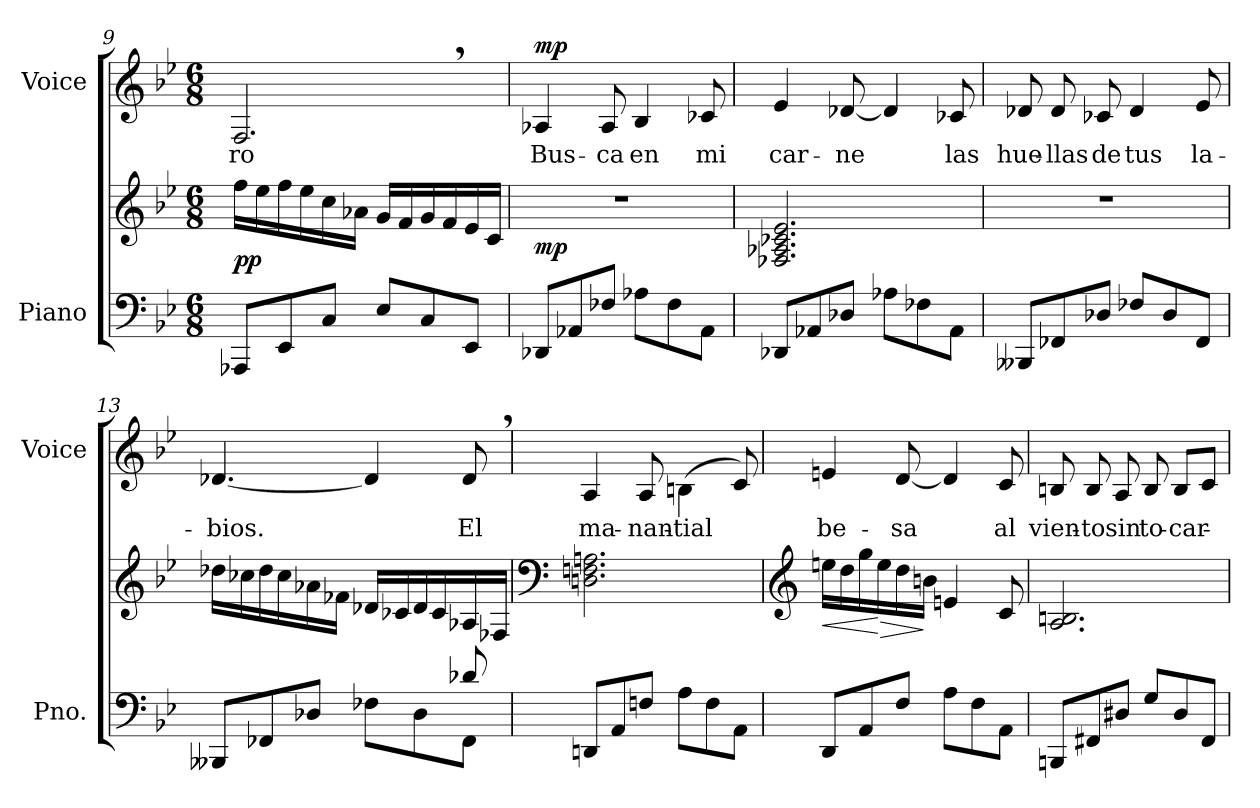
**kern	**kern	**dynam	**kern	**text	**dynam
*part2	*part2	*part2	*part1	*part1	*part1
*staff3	*staff2	*staff2/3	*staff1	*staff1	*staff1
*I"Piano	*	*	*I"Voice	*	*
*I'Pno.	*	*	*I'Voice	*	*
*clefF4	*clefG2	*	*clefG2	*	*
*k[b-e-]	*k[b-e-]	*	*k[b-e-]	*	*
*B-:	*B-:	*	*B-:	*	*
*M6/8	*M6/8	*	*M6/8	*	*
=9	=9	=9	=9	=9	=9
!	!	!	!	!LO:LY:b:color=#000000	!
8AAA-Xi/L	16ffi\LL	pp	2.F,i/	-ro	.
.	16ee-i\	.	.	.	.
8EE-i/	16ffi\	.	.	.	.
.	16ee-i\	.	.	.	.
8Ci/J	16cci\	.	.	.	.
.	16a-Xi\JJ	.	.	.	.
8E-i/L	16gi/LL	.	.	.	.
.	16fi/	.	.	.	.
8Ci/	16gi/	.	.	.	.
.	16fi/	.	.	.	.
8EE-i/J	16e-i/	.	.	.	.
.	16ci/JJ	.	.	.	.
!!LO:PB:g=z
=10	=10	=10	=10	=10	=10
!	!LO:N:vis=1	!	!	!	!
!	!	!	!	!LO:LY:b:color=#000000	!
8DD-Xi/L	2.r	mp	4A-Xi/	Bus-	mp
8AA-Xi/	.	.	.	.	.
!	!	!	!	!LO:LY:b:color=#000000	!
8F-Xi/J	.	.	8A-i/	-ca	.
!	!	!	!	!LO:LY:b:color=#000000	!
8A-Xi\L	.	.	4B-i/	en	.
8F-i\	.	.	.	.	.
!	!	!	!	!LO:LY:b:color=#000000	!
8AA-i\J	.	.	8c-Xi/	mi	.
=11	=11	=11	=11	=11	=11
!	!	!	!	!LO:LY:b:color=#000000	!
8DD-Xi/L	2.F-Xi/ 2.A-Xi 2.c-Xi 2.e-i	.	4e-i/	car-	.
8AA-Xi/	.	.	.	.	.
!	!	!	!	!LO:LY:b:color=#000000	!
8D-Xi/J	.	.	[<8d-Xi/	-ne	.
8A-Xi\L	.	.	4d-i/]	.	.
8F-Xi\	.	.	.	.	.
!	!	!	!	!LO:LY:b:color=#000000	!
8AA-i\J	.	.	8c-Xi/	las	.
=12	=12	=12	=12	=12	=12
!	!LO:N:vis=1	!	!	!	!
!	!	!	!	!LO:LY:b:color=#000000	!
8BBB--Xi/L	2.r	.	8d-Xi/	hue-	.
!	!	!	!	!LO:LY:b:color=#000000	!
8FF-Xi/	.	.	8d-i/	-llas	.
!	!	!	!	!LO:LY:b:color=#000000	!
8D-Xi/J	.	.	8c-Xi/	de	.
!	!	!	!	!LO:LY:b:color=#000000	!
8F-Xi/L	.	.	4d-i/	tus	.
8D-i/	.	.	.	.	.
!	!	!	!	!LO:LY:b:color=#000000	!
8FF-i/J	.	.	8e-i/	la-	.
!!LO:LB:g=z
=13	=13	=13	=13	=13	=13
*^	*	*	*	*	*
!	!	!	!	!	!LO:LY:b:color=#000000	!
8BBB--Xi/L	4.ryy	16dd-Xi\LL	.	[<4.d-Xi/	-bios.	.
.	.	16cc-Xi\	.	.	.	.
8FF-Xi/	.	16dd-i\	.	.	.	.
.	.	16cc-i\	.	.	.	.
8D-Xi/J	.	16a-Xi\	.	.	.	.
.	.	16f-Xi\JJ	.	.	.	.
8F-Xi\L	8ryy	16d-Xi/LL	.	4d-i/]	.	.
.	.	16c-Xi/	.	.	.	.
8D-i\	8ryy	16d-i/	.	.	.	.
.	.	16c-i/	.	.	.	.
!	!	!	!	!	!LO:LY:b:color=#000000	!
8FF-i\J	8d-Xi/	16A-Xi/	.	8d-,i/	El	.
.	.	16F-Xi/JJ	.	.	.	.
*v	*v	*	*	*	*	*
=14	=14	=14	=14	=14	=14
*	*clefF4	*	*	*	*
!	!	!	!	!LO:LY:b:color=#000000	!
8DDni/L	2.Dni\ 2.Fni 2.Ani	.	4Ai/	ma-	.
8AAi/	.	.	.	.	.
!	!	!	!	!LO:LY:b:color=#000000	!
8Fni/J	.	.	8Ai/	-nan-	.
!	!	!	!	!LO:LY:b:color=#000000	!
8Ai\L	.	.	(4Bni\	-tial	.
8Fi\	.	.	.	.	.
8AAi\J	.	.	8ci/)	.	.
!!LO:LB:g=z
=15	=15	=15	=15	=15	=15
*	*clefG2	*	*	*	*
!	!	!LO:HP:b	!	!	!
!	!	!	!	!LO:LY:b:color=#000000	!
8DDi/L	16eeni\LL	<	4eni/	be-	.
.	16ddi\	.	.	.	.
8AAi/	16ggi\	.	.	.	.
!	!	!LO:HP:n=1:b	!	!	!
.	16eei\	[ >	.	.	.
!	!	!	!	!LO:LY:b:color=#000000	!
8Fi/J	16ddi\	.	[<8di/	-sa	.
.	16bni\JJ	]	.	.	.
8Ai\L	4eni/	.	4di/]	.	.
8Fi\	.	.	.	.	.
!	!	!	!	!LO:LY:b:color=#000000	!
8AAi\J	8ci/	.	8ci/	al	.
=16	=16	=16	=16	=16	=16
!	!	!	!	!LO:LY:b:color=#000000	!
8BBBni/L	2.Ai/ 2.Bni	.	8Bni/	vien-	.
!	!	!	!	!LO:LY:b:color=#000000	!
8FF#Xi/	.	.	8Bi/	-to	.
!	!	!	!	!LO:LY:b:color=#000000	!
8D#Xi/J	.	.	8Ai/	sin	.
!	!	!	!	!LO:LY:b:color=#000000	!
8Gi/L	.	.	8Bi/	to-	.
!	!	!	!	!LO:LY:b:color=#000000	!
8D#i/	.	.	8Bi/L	-car-	.
8FF#i/J	.	.	8ci/J	.	.
=	=	=	=	=	=
*-	*-	*-	*-	*-	*-
